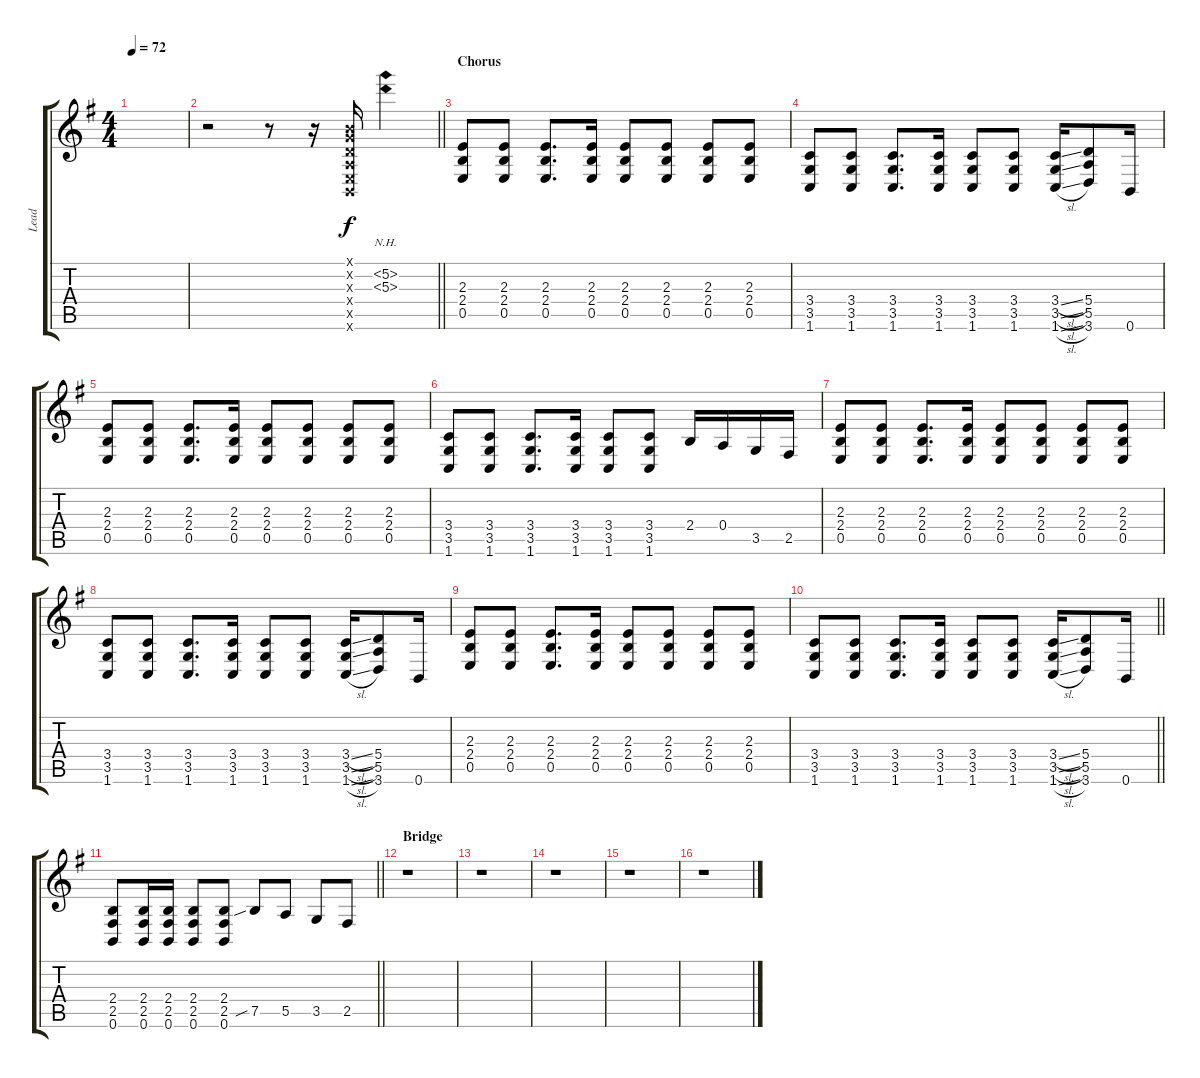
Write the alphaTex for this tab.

\track ("Lead" "Lead") {instrument distortionguitar}
\staff {score tabs}
\tuning (B3 G3 D3 A2 E2 B1) {hide}
\ts (4 4)
\tempo 72
\clef g2
\ks g
|
\barLineRight lightlight
r.2 r.8 r.16 (0.1{x} 0.2{x} 0.3{x} 0.4{x} 0.5{x} 0.6{x}).16 (5.2{nh} 5.3{nh}).4{volume 13} |
\section ("" "Chorus")
(2.3 2.4 0.5).8{volume 13 instrument distortionguitar} (2.3 2.4 0.5).8 (2.3 2.4 0.5).8{d} (2.3 2.4 0.5).16 (2.3 2.4 0.5).8 (2.3 2.4 0.5).8 (2.3 2.4 0.5).8 (2.3 2.4 0.5).8 |
(3.4 3.5 1.6).8 (3.4 3.5 1.6).8 (3.4 3.5 1.6).8{d} (3.4 3.5 1.6).16 (3.4 3.5 1.6).8 (3.4 3.5 1.6).8 (3.4{sl} 3.5{sl} 1.6{sl}).16 (5.4 5.5 3.6).8 0.6.16 |
(2.3 2.4 0.5).8 (2.3 2.4 0.5).8 (2.3 2.4 0.5).8{d} (2.3 2.4 0.5).16 (2.3 2.4 0.5).8 (2.3 2.4 0.5).8 (2.3 2.4 0.5).8 (2.3 2.4 0.5).8 |
(3.4 3.5 1.6).8 (3.4 3.5 1.6).8 (3.4 3.5 1.6).8{d} (3.4 3.5 1.6).16 (3.4 3.5 1.6).8 (3.4 3.5 1.6).8 2.4.16 0.4.16 3.5.16 2.5.16 |
(2.3 2.4 0.5).8{instrument distortionguitar} (2.3 2.4 0.5).8 (2.3 2.4 0.5).8{d} (2.3 2.4 0.5).16 (2.3 2.4 0.5).8 (2.3 2.4 0.5).8 (2.3 2.4 0.5).8 (2.3 2.4 0.5).8 |
(3.4 3.5 1.6).8 (3.4 3.5 1.6).8 (3.4 3.5 1.6).8{d} (3.4 3.5 1.6).16 (3.4 3.5 1.6).8 (3.4 3.5 1.6).8 (3.4{sl} 3.5{sl} 1.6{sl}).16 (5.4 5.5 3.6).8 0.6.16 |
(2.3 2.4 0.5).8{instrument distortionguitar} (2.3 2.4 0.5).8 (2.3 2.4 0.5).8{d} (2.3 2.4 0.5).16 (2.3 2.4 0.5).8 (2.3 2.4 0.5).8 (2.3 2.4 0.5).8 (2.3 2.4 0.5).8 |
\barLineRight lightlight
(3.4 3.5 1.6).8 (3.4 3.5 1.6).8 (3.4 3.5 1.6).8{d} (3.4 3.5 1.6).16 (3.4 3.5 1.6).8 (3.4 3.5 1.6).8 (3.4{sl} 3.5{sl} 1.6{sl}).16 (5.4 5.5 3.6).8 0.6.16 |
\barLineRight lightlight
(2.4 2.5 0.6).8 (2.4 2.5 0.6).16 (2.4 2.5 0.6).16 (2.4 2.5 0.6).8 (2.4 2.5 0.6).8 7.5{sib}.8 5.5.8 3.5.8 2.5.8 |
\section ("" "Bridge")
r.1 |
r.1 |
r.1 |
r.1 |
r.1
